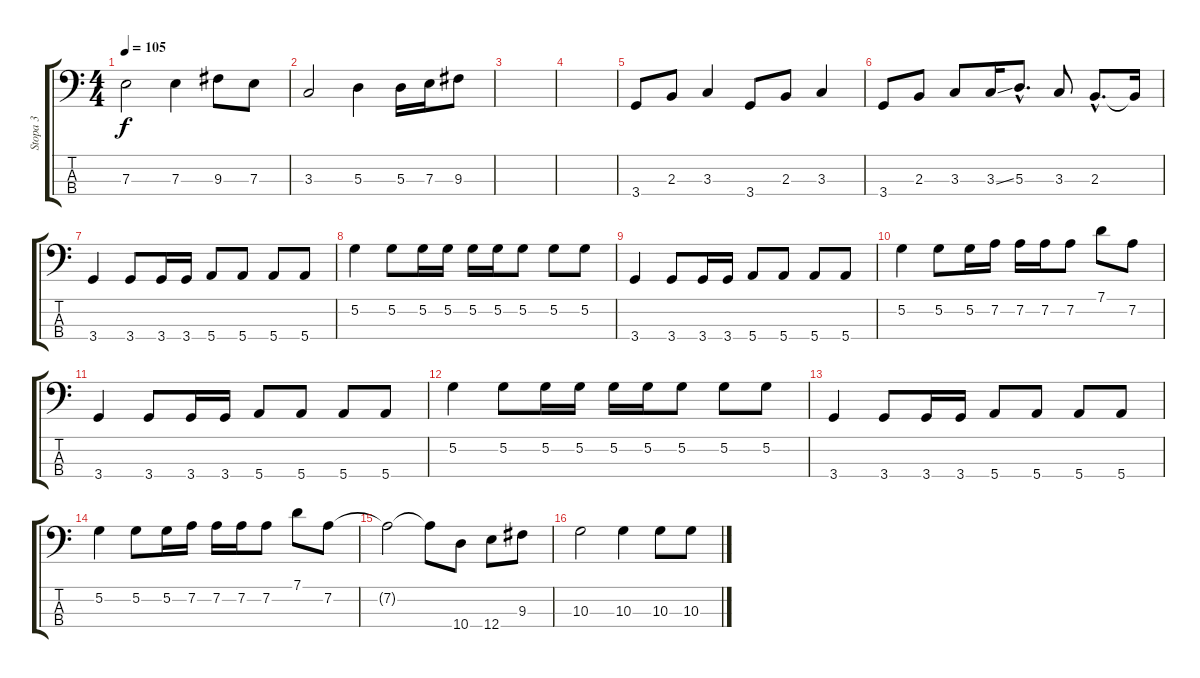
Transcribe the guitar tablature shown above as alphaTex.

\track ("Stopa 3" "Stopa 3") {instrument electricbasspick}
\staff {score tabs}
\tuning (G2 D2 A1 E1) {hide}
\ts (4 4)
\tempo 105
\clef f4
\ks c
7.3.2{dy f} 7.3.4 9.3.8 7.3.8 |
3.3.2 5.3.4 5.3.16 7.3.16 9.3.8 |
|
|
3.4.8 2.3.8 3.3.4 3.4.8 2.3.8 3.3.4 |
3.4.8 2.3.8 3.3.8 3.3{ss}.16 5.3{hac}.8{d} 3.3.8 2.3{hac}.8{d} 2.3{t}.16 |
3.4.4 3.4.8 3.4.16 3.4.16 5.4.8 5.4.8 5.4.8 5.4.8 |
5.2.4 5.2.8 5.2.16 5.2.16 5.2.16 5.2.16 5.2.8 5.2.8 5.2.8 |
3.4.4 3.4.8 3.4.16 3.4.16 5.4.8 5.4.8 5.4.8 5.4.8 |
5.2.4 5.2.8 5.2.16 7.2.16 7.2.16 7.2.16 7.2.8 7.1.8 7.2.8 |
3.4.4 3.4.8 3.4.16 3.4.16 5.4.8 5.4.8 5.4.8 5.4.8 |
5.2.4 5.2.8 5.2.16 5.2.16 5.2.16 5.2.16 5.2.8 5.2.8 5.2.8 |
3.4.4 3.4.8 3.4.16 3.4.16 5.4.8 5.4.8 5.4.8 5.4.8 |
5.2.4 5.2.8 5.2.16 7.2.16 7.2.16 7.2.16 7.2.8 7.1.8 7.2.8 |
7.2{t}.2 7.2{t}.8 10.4.8 12.4.8 9.3.8 |
10.3.2 10.3.4 10.3.8 10.3.8
